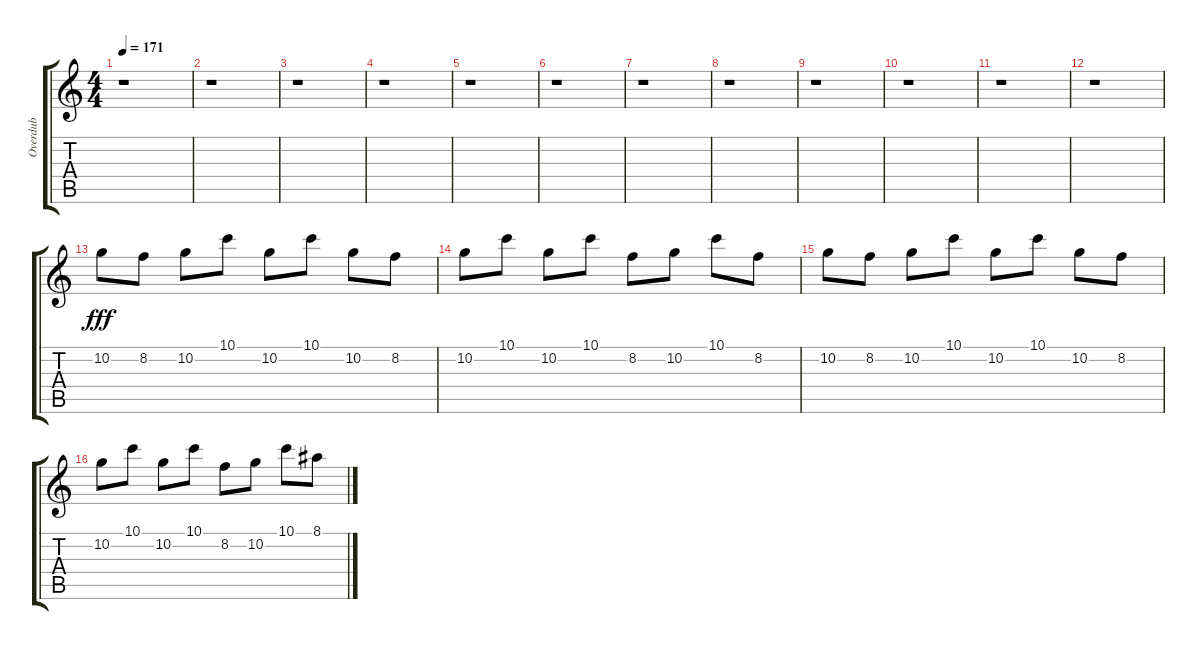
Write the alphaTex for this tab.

\track ("Overdub" "Overdub") {instrument distortionguitar}
\staff {score tabs}
\tuning (D4 A3 F3 C3 G2 C2) {hide}
\ts (4 4)
\tempo 171
\clef g2
\ks c
r.1{dy f} |
r.1 |
r.1 |
r.1 |
r.1 |
r.1 |
r.1 |
r.1 |
r.1 |
r.1 |
r.1 |
r.1 |
10.2.8{dy fff} 8.2.8 10.2.8 10.1.8 10.2.8 10.1.8 10.2.8 8.2.8 |
10.2.8 10.1.8 10.2.8 10.1.8 8.2.8 10.2.8 10.1.8 8.2.8 |
10.2.8 8.2.8 10.2.8 10.1.8 10.2.8 10.1.8 10.2.8 8.2.8 |
10.2.8 10.1.8 10.2.8 10.1.8 8.2.8 10.2.8 10.1.8 8.1.8
